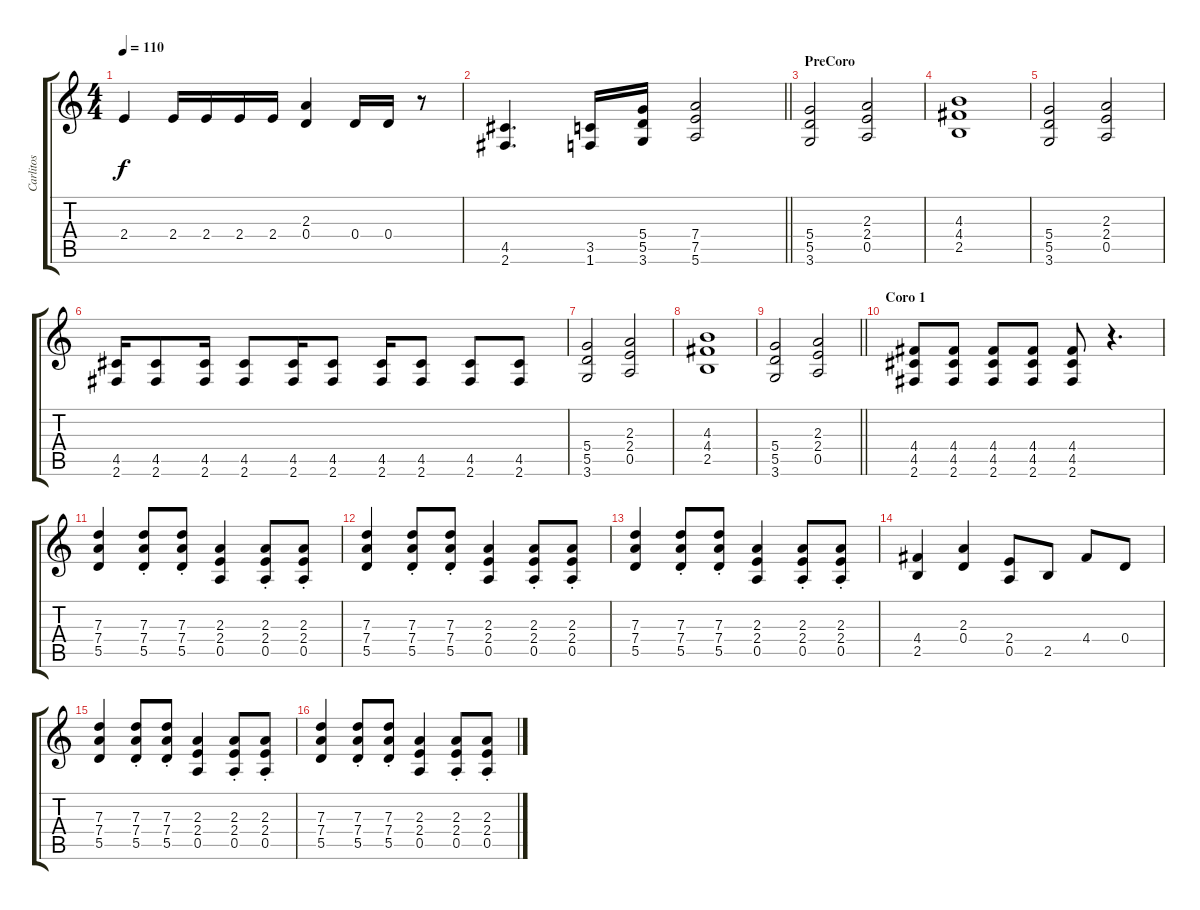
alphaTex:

\track ("Carlitos" "Carlitos") {instrument overdrivenguitar}
\staff {score tabs}
\tuning (E4 B3 G3 D3 A2 E2) {hide}
\ts (4 4)
\tempo 110
\clef g2
\ks c
2.4.4{dy f} 2.4.16 2.4.16 2.4.16 2.4.16 (2.3 0.4).4 0.4.16 0.4.16 r.8 |
\barLineRight lightlight
(4.5 2.6).4{d} (3.5 1.6).16 (5.4 5.5 3.6).16 (7.4 7.5 5.6).2 |
\section ("" "PreCoro")
(5.4 5.5 3.6).2 (2.3 2.4 0.5).2 |
(4.3 4.4 2.5).1 |
(5.4 5.5 3.6).2 (2.3 2.4 0.5).2 |
(4.5 2.6).16 (4.5 2.6).8 (4.5 2.6).16 (4.5 2.6).8 (4.5 2.6).16 (4.5 2.6).8 (4.5 2.6).16 (4.5 2.6).8 (4.5 2.6).8 (4.5 2.6).8 |
(5.4 5.5 3.6).2 (2.3 2.4 0.5).2 |
(4.3 4.4 2.5).1 |
\barLineRight lightlight
(5.4 5.5 3.6).2 (2.3 2.4 0.5).2 |
\section ("" "Coro 1")
(4.4 4.5 2.6).8 (4.4 4.5 2.6).8 (4.4 4.5 2.6).8 (4.4 4.5 2.6).8 (4.4 4.5 2.6).8 r.4{d} |
(7.3 7.4 5.5).4 (7.3 7.4 5.5{st}).8 (7.3 7.4 5.5{st}).8 (2.3 2.4 0.5).4 (2.3 2.4 0.5{st}).8 (2.3 2.4 0.5{st}).8 |
(7.3 7.4 5.5).4 (7.3 7.4 5.5{st}).8 (7.3 7.4 5.5{st}).8 (2.3 2.4 0.5).4 (2.3 2.4 0.5{st}).8 (2.3 2.4 0.5{st}).8 |
(7.3 7.4 5.5).4 (7.3 7.4 5.5{st}).8 (7.3 7.4 5.5{st}).8 (2.3 2.4 0.5).4 (2.3 2.4 0.5{st}).8 (2.3 2.4 0.5{st}).8 |
(4.4 2.5).4 (2.3 0.4).4 (2.4 0.5).8 2.5.8 4.4.8 0.4.8 |
(7.3 7.4 5.5).4 (7.3 7.4 5.5{st}).8 (7.3 7.4 5.5{st}).8 (2.3 2.4 0.5).4 (2.3 2.4 0.5{st}).8 (2.3 2.4 0.5{st}).8 |
(7.3 7.4 5.5).4 (7.3 7.4 5.5{st}).8 (7.3 7.4 5.5{st}).8 (2.3 2.4 0.5).4 (2.3 2.4 0.5{st}).8 (2.3 2.4 0.5{st}).8
